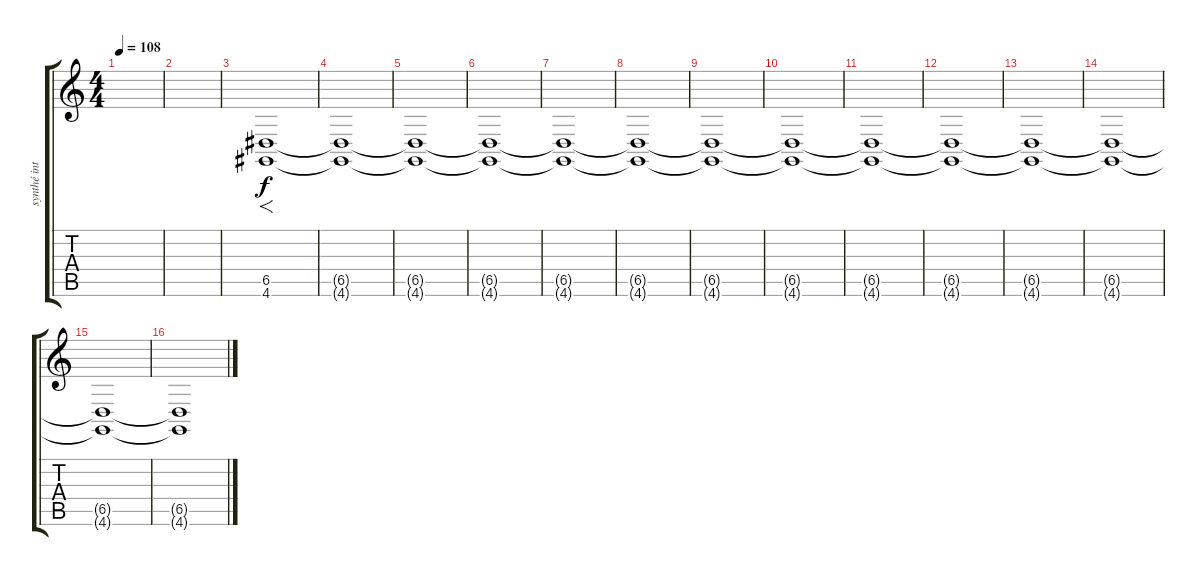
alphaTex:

\track ("synthé intro" "synthé int") {instrument rockorgan}
\staff {score tabs}
\tuning (E4 B3 G3 D3 A2 E2) {hide}
\ts (4 4)
\tempo 108
\clef g2
\ks c
|
|
(6.5 4.6).1{f} |
(6.5{t} 4.6{t}).1 |
(6.5{t} 4.6{t}).1 |
(6.5{t} 4.6{t}).1 |
(6.5{t} 4.6{t}).1 |
(6.5{t} 4.6{t}).1 |
(6.5{t} 4.6{t}).1 |
(6.5{t} 4.6{t}).1 |
(6.5{t} 4.6{t}).1 |
(6.5{t} 4.6{t}).1 |
(6.5{t} 4.6{t}).1 |
(6.5{t} 4.6{t}).1 |
(6.5{t} 4.6{t}).1 |
(6.5{t} 4.6{t}).1
